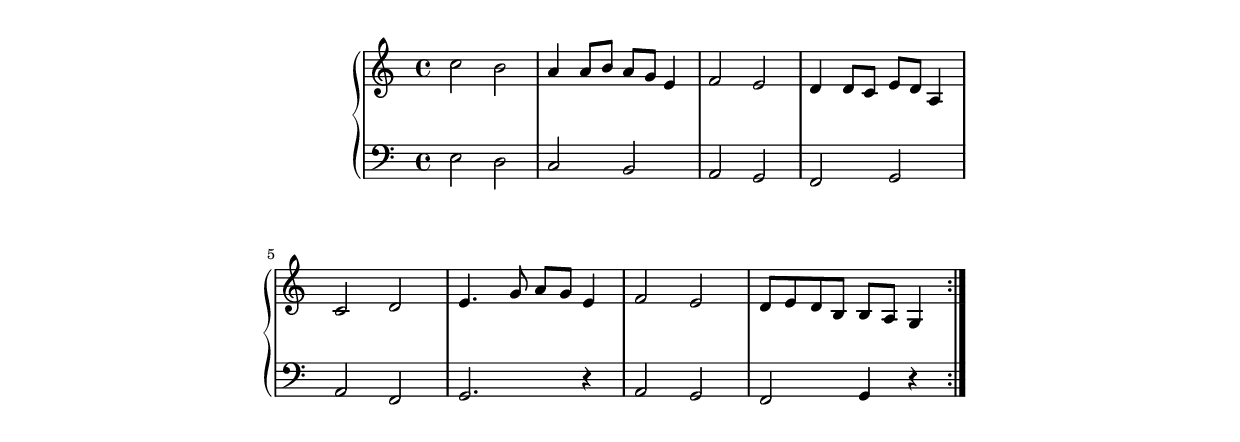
\version "2.19.45"
\paper {
	line-width = 4.6\in
}

upper = \relative c'' {
  \clef treble
  \key c \major
  \time 4/4
  \repeat volta 2 {
		c2 b | a4 a8 b a g e4 | f2 e | d4 d8 c e d a4 |
		c2 d | e4. g8 a g e4 | f2 e | d8 e d b b a g4 |
  }
}

chordNotes =  \relative c {
  \clef bass
  	e2 d | c b | a g | f g | 
  	a f | g2. r4 | a2 g | f g4 r |
  }

\score {
  \new PianoStaff  <<
    \new Staff = "upper" \upper
    \new Staff = "lower" \chordNotes
  >>
  \layout { 
   #(layout-set-staff-size 16)
   }
    \midi { 
  	\tempo 4 = 125
  }
}